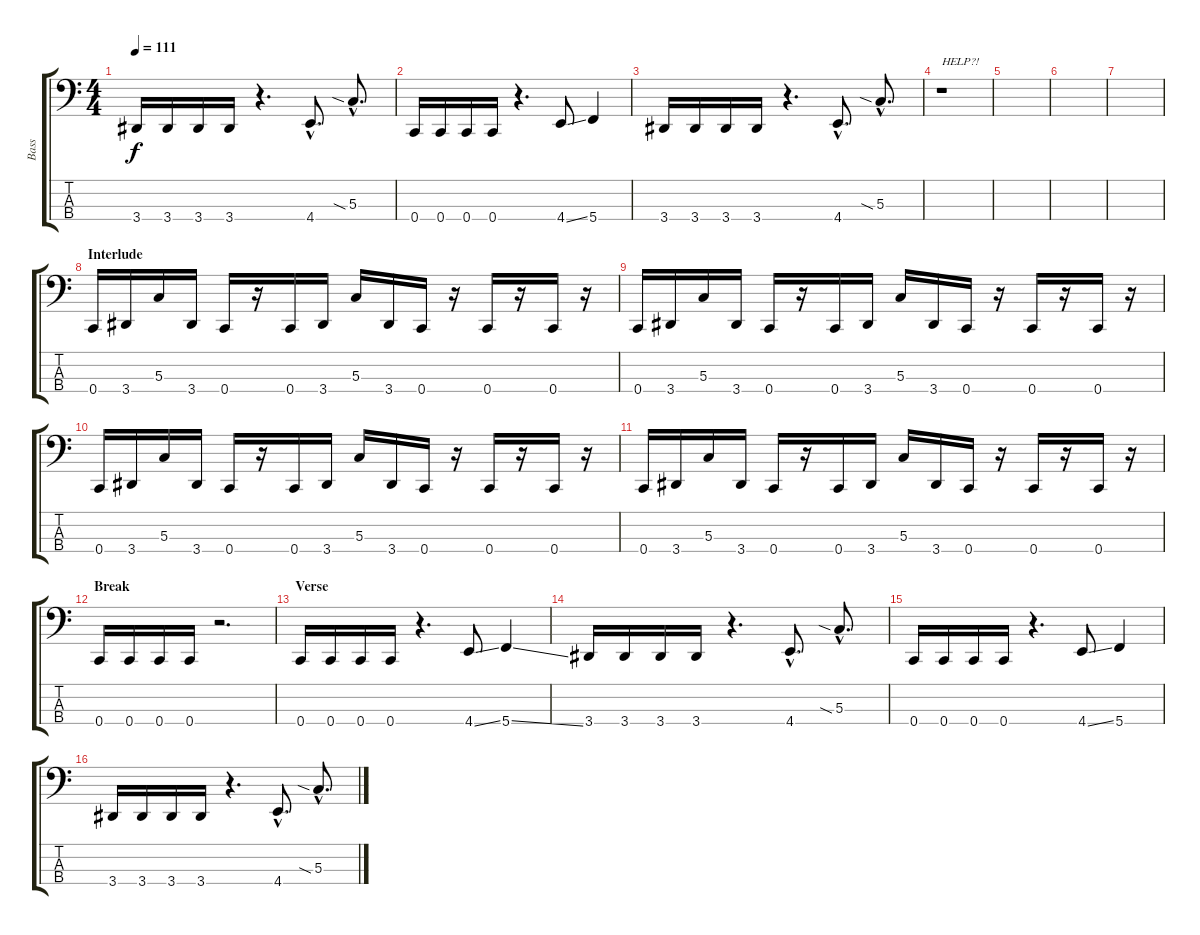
\track ("Bass" "Bass") {instrument electricbassfinger}
\staff {score tabs}
\tuning (F2 C2 G1 C1) {hide}
\ts (4 4)
\tempo 111
\clef f4
\ks c
3.4.16{dy f} 3.4.16 3.4.16 3.4.16 r.4{d} 4.4{hac}.8{d} 5.3{sia hac}.8{d} |
0.4.16 0.4.16 0.4.16 0.4.16 r.4{d} 4.4{ss}.8 5.4.4 |
3.4.16 3.4.16 3.4.16 3.4.16 r.4{d} 4.4{hac}.8{d} 5.3{sia hac}.8{d} |
r.1{txt "HELP?!"} |
|
|
|
\section ("" "Interlude")
0.4.16 3.4.16 5.3.16 3.4.16 0.4.16 r.16 0.4.16 3.4.16 5.3.16 3.4.16 0.4.16 r.16 0.4.16 r.16 0.4.16 r.16 |
0.4.16 3.4.16 5.3.16 3.4.16 0.4.16 r.16 0.4.16 3.4.16 5.3.16 3.4.16 0.4.16 r.16 0.4.16 r.16 0.4.16 r.16 |
0.4.16 3.4.16 5.3.16 3.4.16 0.4.16 r.16 0.4.16 3.4.16 5.3.16 3.4.16 0.4.16 r.16 0.4.16 r.16 0.4.16 r.16 |
0.4.16 3.4.16 5.3.16 3.4.16 0.4.16 r.16 0.4.16 3.4.16 5.3.16 3.4.16 0.4.16 r.16 0.4.16 r.16 0.4.16 r.16 |
\section ("" "Break")
0.4.16 0.4.16 0.4.16 0.4.16 r.2{d} |
\section ("" "Verse")
0.4.16 0.4.16 0.4.16 0.4.16 r.4{d} 4.4{ss}.8 5.4{ss}.4 |
3.4.16 3.4.16 3.4.16 3.4.16 r.4{d} 4.4{hac}.8{d} 5.3{sia hac}.8{d} |
0.4.16 0.4.16 0.4.16 0.4.16 r.4{d} 4.4{ss}.8 5.4.4 |
3.4.16 3.4.16 3.4.16 3.4.16 r.4{d} 4.4{hac}.8{d} 5.3{sia hac}.8{d}
